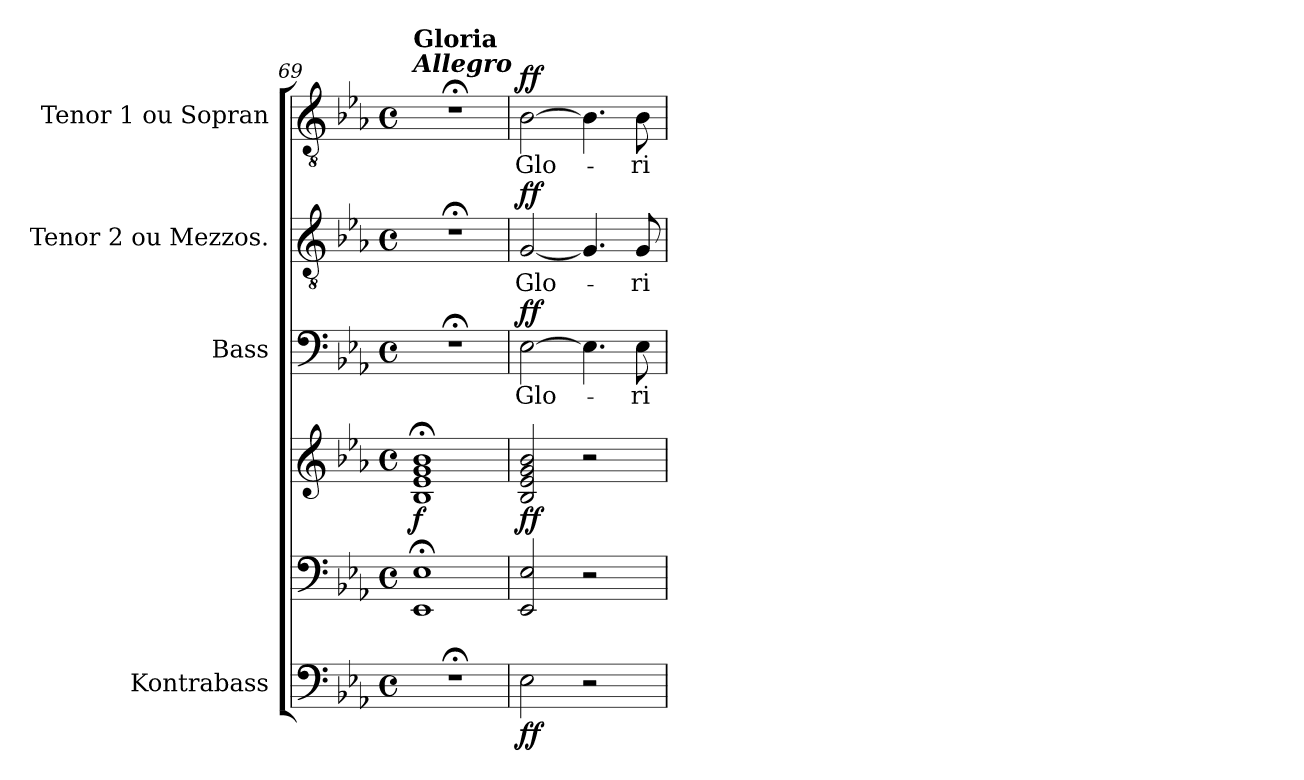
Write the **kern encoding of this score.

**kern	**dynam	**kern	**kern	**dynam	**kern	**text	**dynam	**kern	**text	**dynam	**kern	**text	**dynam
*part5	*part5	*part4	*part4	*part4	*part3	*part3	*part3	*part2	*part2	*part2	*part1	*part1	*part1
*staff6	*staff6	*staff5	*staff4	*staff4/5	*staff3	*staff3	*staff3	*staff2	*staff2	*staff2	*staff1	*staff1	*staff1
*I"Kontrabass	*	*	*	*	*I"Bass	*	*	*I"Tenor 2 ou Mezzos.	*	*	*I"Tenor 1 ou Sopran	*	*
*I'Kb.	*	*	*	*	*	*	*	*	*	*	*	*	*
!!LO:PB:g=z
*clefF4	*	*clefF4	*clefG2	*	*clefF4	*	*	*clefGv2	*	*	*clefGv2	*	*
*ITrd7c12	*	*	*	*	*	*	*	*	*	*	*	*	*
*k[b-e-a-]	*	*k[b-e-a-]	*k[b-e-a-]	*	*k[b-e-a-]	*	*	*k[b-e-a-]	*	*	*k[b-e-a-]	*	*
*E-:	*	*E-:	*E-:	*	*E-:	*	*	*E-:	*	*	*E-:	*	*
*M4/4	*	*M4/4	*M4/4	*	*M4/4	*	*	*M4/4	*	*	*M4/4	*	*
*met(c)	*	*met(c)	*met(c)	*	*met(c)	*	*	*met(c)	*	*	*met(c)	*	*
=69	=69	=69	=69	=69	=69	=69	=69	=69	=69	=69	=69	=69	=69
!	!	!	!	!	!	!	!	!	!	!	!LO:TX:a:Bi:t=Allegro	!	!
!	!	!	!	!	!	!	!	!	!	!	!LO:TX:a:B:t=Gloria	!	!
!	!	!	!	!LO:DY:b	!	!	!	!	!	!	!	!	!
1r;<	.	1EE-;< 1E-;<	1B-;< 1e-;< 1g;< 1b-;<	f	1r;<	.	.	1r;<	.	.	1r;<	.	.
=70	=70	=70	=70	=70	=70	=70	=70	=70	=70	=70	=70	=70	=70
!	!LO:DY:b	!	!	!LO:DY:b	!	!LO:LY:b	!LO:DY:a	!	!LO:LY:b	!LO:DY:a	!	!LO:LY:b	!LO:DY:a
2EE-\	ff	2EE-/ 2E-/	2B-/ 2e-/ 2g/ 2b-/	ff	[2E-\	Glo-	ff	[2G/	Glo-	ff	[2B-\	Glo-	ff
2r	.	2r	2r	.	4.E-\]	.	.	4.G/]	.	.	4.B-\]	.	.
!	!	!	!	!	!	!LO:LY:b	!	!	!LO:LY:b	!	!	!LO:LY:b	!
.	.	.	.	.	8E-\	-ri-	.	8G/	-ri-	.	8B-\	-ri-	.
=	=	=	=	=	=	=	=	=	=	=	=	=	=
*-	*-	*-	*-	*-	*-	*-	*-	*-	*-	*-	*-	*-	*-
